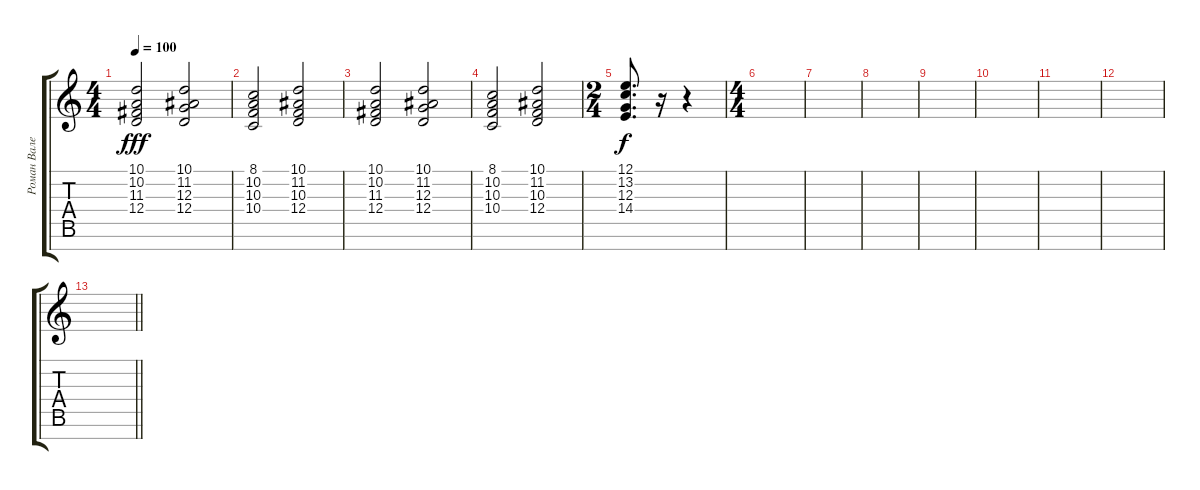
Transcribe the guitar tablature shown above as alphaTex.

\track ("Роман Валерьев" "Роман Вале") {instrument stringensemble2}
\staff {score tabs}
\tuning (E4 B3 G3 D3 A2 E2 B1) {hide}
\ts (4 4)
\tempo 100
\clef g2
\ks c
(10.1 10.2 11.3 12.4).2{dy fff} (10.1 11.2 12.3 12.4).2 |
(8.1 10.2 10.3 10.4).2 (10.1 11.2 10.3 12.4).2 |
(10.1 10.2 11.3 12.4).2 (10.1 11.2 12.3 12.4).2 |
(8.1 10.2 10.3 10.4).2 (10.1 11.2 10.3 12.4).2 |
\ts (2 4)
(12.1 13.2 12.3 14.4).8{d dy f} r.16 r.4 |
\ts (4 4)
|
|
|
|
|
|
|
\barLineRight lightlight
